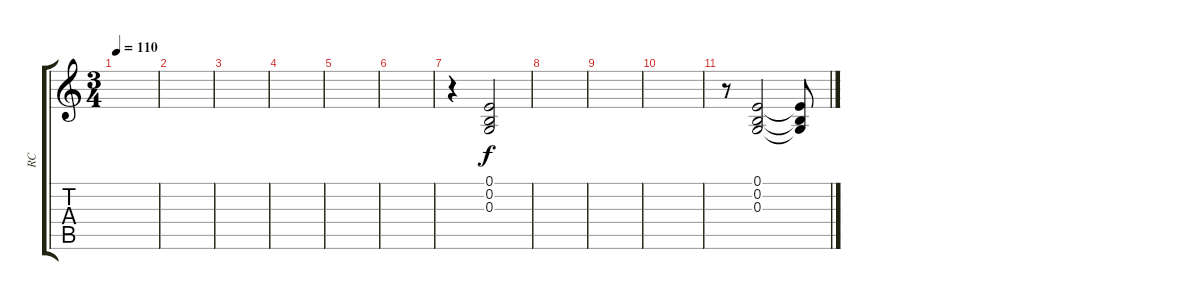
\track ("RC" "RC") {instrument reversecymbal}
\staff {score tabs}
\tuning (E4 B3 G3 D3 A2 E2) {hide}
\ts (3 4)
\tempo 110
\clef g2
\ks c
|
|
|
|
|
|
r.4 (0.1 0.2 0.3).2 |
|
|
|
r.8 (0.1 0.2 0.3).2 (0.1{t} 0.2{t} 0.3{t}).8
